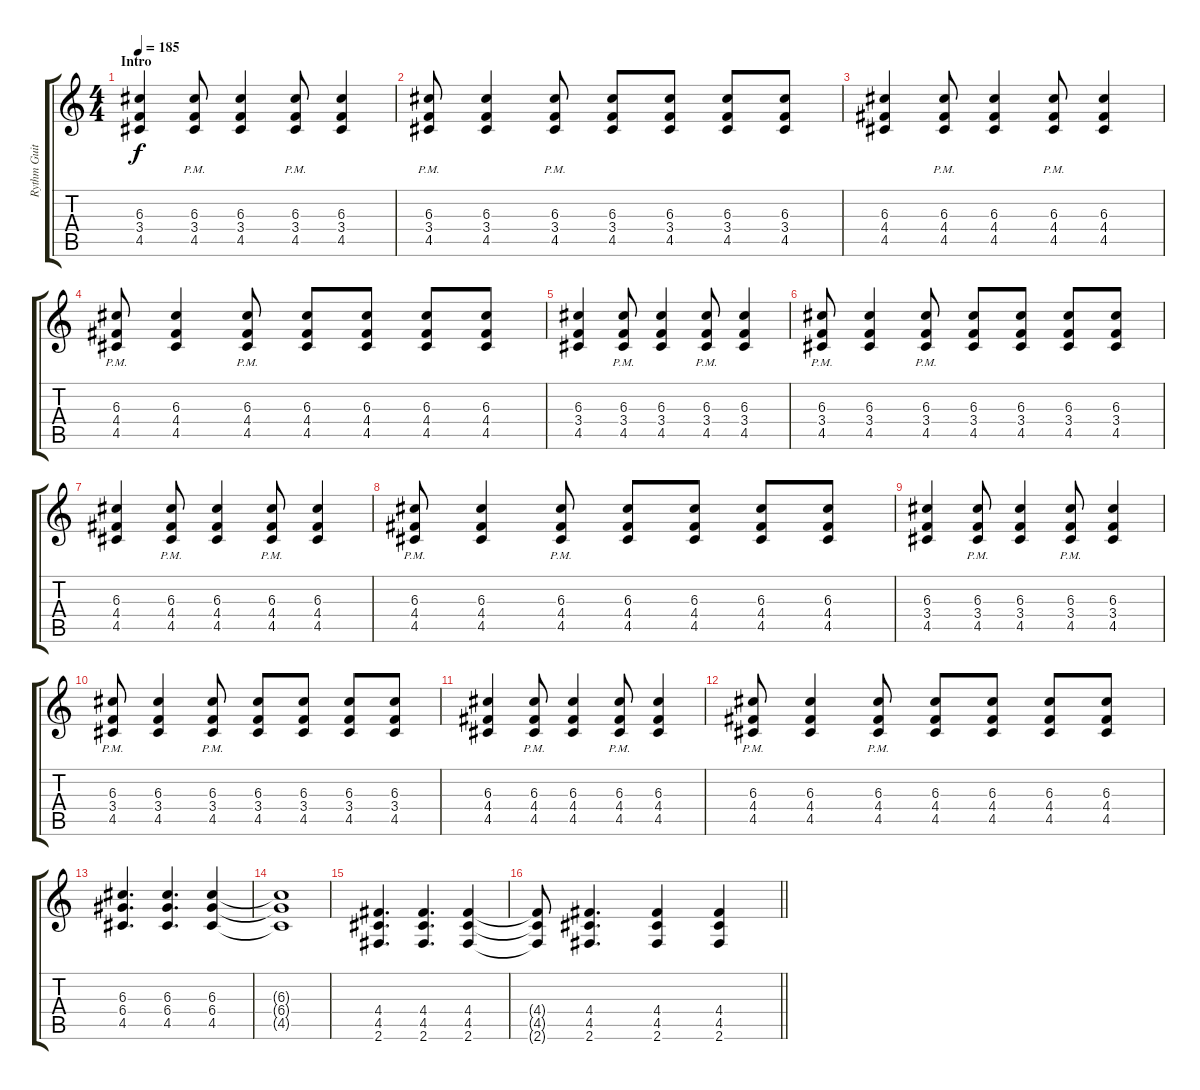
\track ("Rythm Guitar" "Rythm Guit") {instrument distortionguitar}
\staff {score tabs}
\tuning (E4 B3 G3 D3 A2 E2) {hide}
\ts (4 4)
\section ("" "Intro")
\tempo 185
\clef g2
\ks c
(6.3 3.4 4.5).4{dy f instrument distortionguitar} (6.3{pm} 3.4{pm} 4.5{pm}).8 (6.3 3.4 4.5).4 (6.3{pm} 3.4{pm} 4.5{pm}).8 (6.3 3.4 4.5).4 |
(6.3{pm} 3.4{pm} 4.5{pm}).8 (6.3 3.4 4.5).4 (6.3{pm} 3.4{pm} 4.5{pm}).8 (6.3 3.4 4.5).8 (6.3 3.4 4.5).8 (6.3 3.4 4.5).8 (6.3 3.4 4.5).8 |
(6.3 4.4 4.5).4 (6.3{pm} 4.4{pm} 4.5{pm}).8 (6.3 4.4 4.5).4 (6.3{pm} 4.4{pm} 4.5{pm}).8 (6.3 4.4 4.5).4 |
(6.3{pm} 4.4{pm} 4.5{pm}).8 (6.3 4.4 4.5).4 (6.3{pm} 4.4{pm} 4.5{pm}).8 (6.3 4.4 4.5).8 (6.3 4.4 4.5).8 (6.3 4.4 4.5).8 (6.3 4.4 4.5).8 |
(6.3 3.4 4.5).4 (6.3{pm} 3.4{pm} 4.5{pm}).8 (6.3 3.4 4.5).4 (6.3{pm} 3.4{pm} 4.5{pm}).8 (6.3 3.4 4.5).4 |
(6.3{pm} 3.4{pm} 4.5{pm}).8 (6.3 3.4 4.5).4 (6.3{pm} 3.4{pm} 4.5{pm}).8 (6.3 3.4 4.5).8 (6.3 3.4 4.5).8 (6.3 3.4 4.5).8 (6.3 3.4 4.5).8 |
(6.3 4.4 4.5).4 (6.3{pm} 4.4{pm} 4.5{pm}).8 (6.3 4.4 4.5).4 (6.3{pm} 4.4{pm} 4.5{pm}).8 (6.3 4.4 4.5).4 |
(6.3{pm} 4.4{pm} 4.5{pm}).8 (6.3 4.4 4.5).4 (6.3{pm} 4.4{pm} 4.5{pm}).8 (6.3 4.4 4.5).8 (6.3 4.4 4.5).8 (6.3 4.4 4.5).8 (6.3 4.4 4.5).8 |
(6.3 3.4 4.5).4 (6.3{pm} 3.4{pm} 4.5{pm}).8 (6.3 3.4 4.5).4 (6.3{pm} 3.4{pm} 4.5{pm}).8 (6.3 3.4 4.5).4 |
(6.3{pm} 3.4{pm} 4.5{pm}).8 (6.3 3.4 4.5).4 (6.3{pm} 3.4{pm} 4.5{pm}).8 (6.3 3.4 4.5).8 (6.3 3.4 4.5).8 (6.3 3.4 4.5).8 (6.3 3.4 4.5).8 |
(6.3 4.4 4.5).4 (6.3{pm} 4.4{pm} 4.5{pm}).8 (6.3 4.4 4.5).4 (6.3{pm} 4.4{pm} 4.5{pm}).8 (6.3 4.4 4.5).4 |
(6.3{pm} 4.4{pm} 4.5{pm}).8 (6.3 4.4 4.5).4 (6.3{pm} 4.4{pm} 4.5{pm}).8 (6.3 4.4 4.5).8 (6.3 4.4 4.5).8 (6.3 4.4 4.5).8 (6.3 4.4 4.5).8 |
(6.3 6.4 4.5).4{d} (6.3 6.4 4.5).4{d} (6.3 6.4 4.5).4 |
(6.3{t} 6.4{t} 4.5{t}).1 |
(4.4 4.5 2.6).4{d} (4.4 4.5 2.6).4{d} (4.4 4.5 2.6).4 |
\barLineRight lightlight
(4.4{t} 4.5{t} 2.6{t}).8 (4.4 4.5 2.6).4{d} (4.4 4.5 2.6).4 (4.4 4.5 2.6).4
